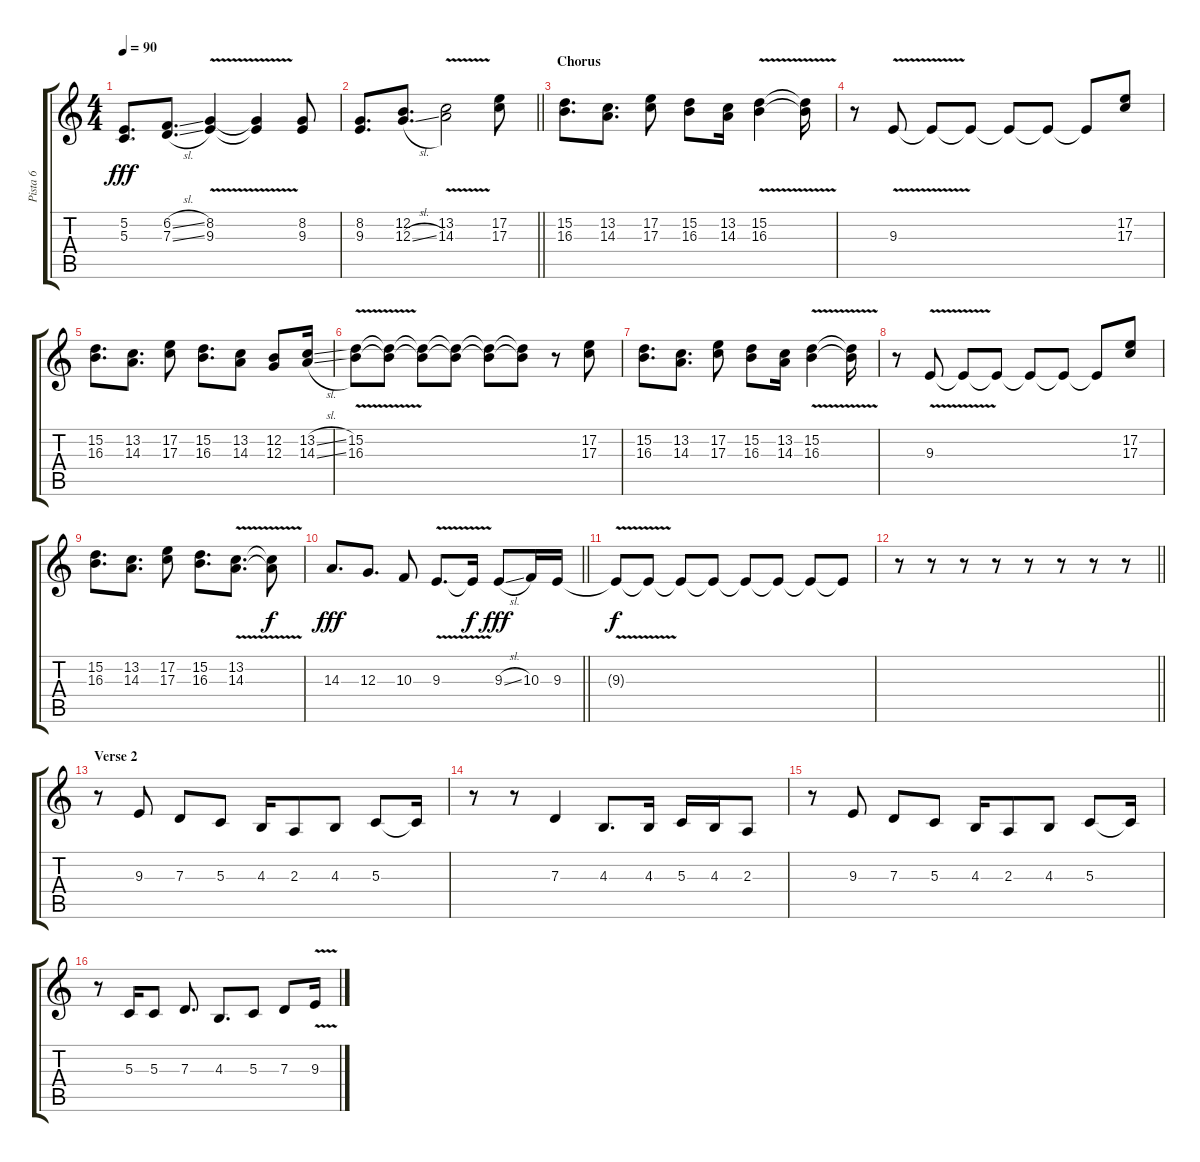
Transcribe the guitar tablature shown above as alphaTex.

\track ("Pista 6" "Pista 6") {instrument pad7halo}
\staff {score tabs}
\tuning (E4 B3 G3 D3 A2 E2) {hide}
\ts (4 4)
\tempo 90
\clef g2
\ks c
(5.2 5.3).8{d dy fff} (6.2{sl} 7.3{sl}).8{d} (8.2{v} 9.3{v}).4 (8.2{t} 9.3{t}).4 (8.2 9.3).8 |
\barLineRight lightlight
(8.2 9.3).8{d} (12.2 12.3{sl}).8{d balance 8} (13.2 14.3{v}).2 (17.2 17.3).8{volume 16} |
\section ("" "Chorus")
(15.2 16.3).8{d} (13.2 14.3).8{d} (17.2 17.3).8 (15.2 16.3).8 (13.2 14.3).16 (15.2{v} 16.3{v}).4 (15.2{t} 16.3{t}).16 |
r.8 9.3{v}.8 9.3{t}.8 9.3{t}.8 9.3{t}.8 9.3{t}.8 9.3{t}.8 (17.2 17.3).8 |
(15.2 16.3).8{d} (13.2 14.3).8{d} (17.2 17.3).8 (15.2 16.3).8{d} (13.2 14.3).8 (12.2 12.3).8 (13.2{sl} 14.3{sl}).16 |
(15.2{v} 16.3{v}).8 (15.2{t} 16.3{t}).8 (15.2{t} 16.3{t}).8 (15.2{t} 16.3{t}).8 (15.2{t} 16.3{t}).8 (15.2{t} 16.3{t}).8 r.8 (17.2 17.3).8 |
(15.2 16.3).8{d} (13.2 14.3).8{d} (17.2 17.3).8 (15.2 16.3).8 (13.2 14.3).16 (15.2{v} 16.3{v}).4 (15.2{t} 16.3{t}).16 |
r.8 9.3{v}.8 9.3{t}.8 9.3{t}.8 9.3{t}.8 9.3{t}.8 9.3{t}.8 (17.2 17.3).8 |
(15.2 16.3).8{d} (13.2 14.3).8{d} (17.2 17.3).8 (15.2 16.3).8{d} (13.2{v} 14.3{v}).8{d} (13.2{t} 14.3{t}).8{dy f} |
\barLineRight lightlight
14.3.8{d dy fff} 12.3.8{d} 10.3.8 9.3{v}.8{d} 9.3{t}.16{dy f} 9.3{sl}.8{dy fff} 10.3.16 9.3.16 |
9.3{v t}.8{dy f} 9.3{t}.8 9.3{t}.8 9.3{t}.8 9.3{t}.8 9.3{t}.8 9.3{t}.8 9.3{t}.8 |
\barLineRight lightlight
r.8 r.8 r.8 r.8 r.8 r.8 r.8 r.8 |
\section ("" "Verse 2")
r.8 9.3.8 7.3.8 5.3.8 4.3.16 2.3.8 4.3.8 5.3.8 5.3{t}.16 |
r.8 r.8 7.3.4 4.3.8{d} 4.3.16 5.3.16 4.3.16 2.3.8 |
r.8 9.3.8 7.3.8 5.3.8 4.3.16 2.3.8 4.3.8 5.3.8 5.3{t}.16 |
r.8 5.3.16 5.3.8 7.3.8{d} 4.3.8{d} 5.3.8 7.3.8 9.3{v}.16
